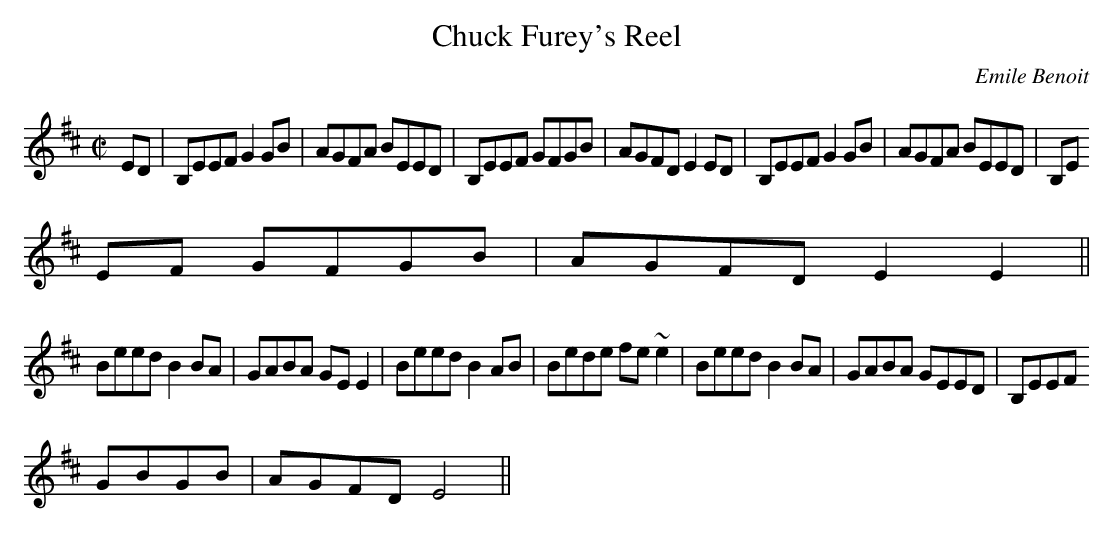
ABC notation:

X:1
T:Chuck Furey's Reel
C:Emile Benoit
M:C|
L:1/8
K:D
ED|B,EEF G2 GB|AGFA BEED|B,EEF GFGB|AGFD E2 ED|B,EEF G2 GB|AGFA BEED|B,E
EF GFGB|AGFD E2 E2||
Beed B2 BA|GABA GE E2|Beed B2 AB|Bede fe ~e2|Beed B2 BA|GABA GEED|B,EEF
GBGB|AGFD E4||
